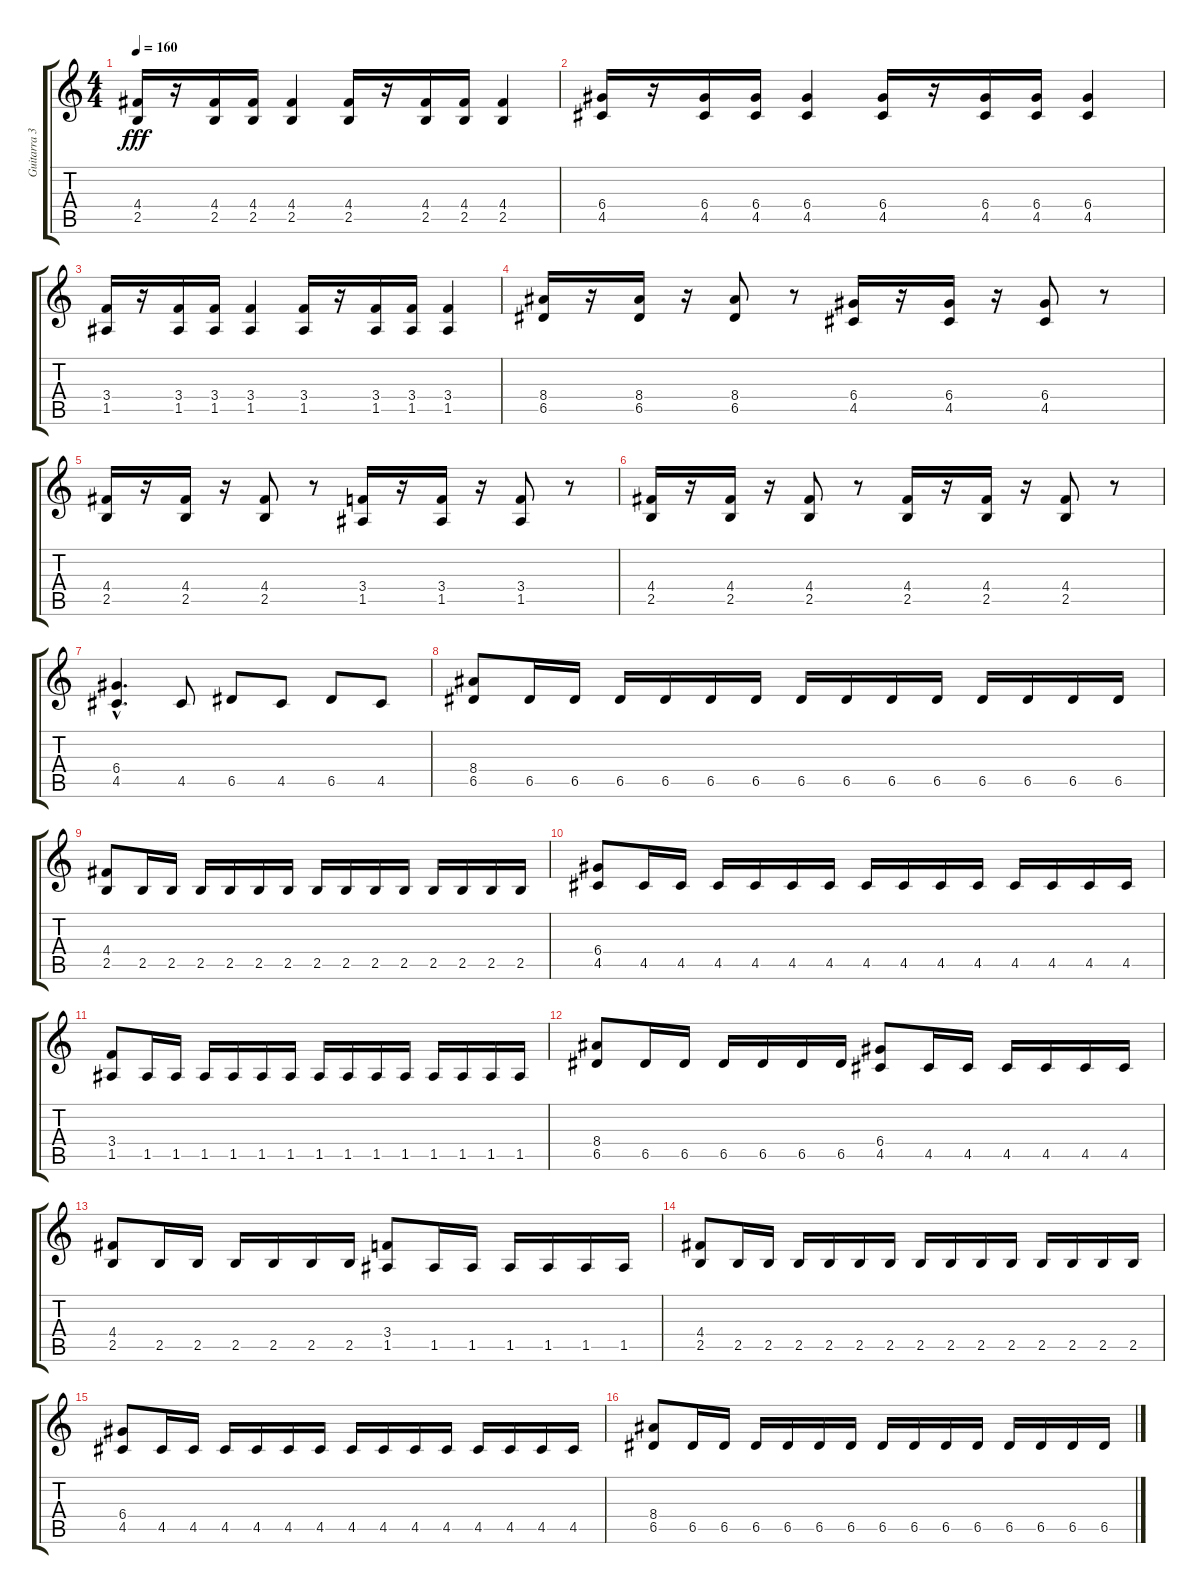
\track ("Guitarra 3" "Guitarra 3") {instrument overdrivenguitar}
\staff {score tabs}
\tuning (E4 B3 G3 D3 A2 E2) {hide}
\ts (4 4)
\tempo 160
\clef g2
\ks c
(4.4 2.5).16{dy fff} r.16 (4.4 2.5).16 (4.4 2.5).16 (4.4 2.5).4 (4.4 2.5).16 r.16 (4.4 2.5).16 (4.4 2.5).16 (4.4 2.5).4 |
(6.4 4.5).16 r.16 (6.4 4.5).16 (6.4 4.5).16 (6.4 4.5).4 (6.4 4.5).16 r.16 (6.4 4.5).16 (6.4 4.5).16 (6.4 4.5).4 |
(3.4 1.5).16 r.16 (3.4 1.5).16 (3.4 1.5).16 (3.4 1.5).4 (3.4 1.5).16 r.16 (3.4 1.5).16 (3.4 1.5).16 (3.4 1.5).4 |
(8.4 6.5).16 r.16 (8.4 6.5).16 r.16 (8.4 6.5).8 r.8 (6.4 4.5).16 r.16 (6.4 4.5).16 r.16 (6.4 4.5).8 r.8 |
(4.4 2.5).16 r.16 (4.4 2.5).16 r.16 (4.4 2.5).8 r.8 (3.4 1.5).16 r.16 (3.4 1.5).16 r.16 (3.4 1.5).8 r.8 |
(4.4 2.5).16 r.16 (4.4 2.5).16 r.16 (4.4 2.5).8 r.8 (4.4 2.5).16 r.16 (4.4 2.5).16 r.16 (4.4 2.5).8 r.8 |
(6.4{hac} 4.5{hac}).4{d} 4.5.8 6.5.8 4.5.8 6.5.8 4.5.8 |
(8.4 6.5).8 6.5.16 6.5.16 6.5.16 6.5.16 6.5.16 6.5.16 6.5.16 6.5.16 6.5.16 6.5.16 6.5.16 6.5.16 6.5.16 6.5.16 |
(4.4 2.5).8 2.5.16 2.5.16 2.5.16 2.5.16 2.5.16 2.5.16 2.5.16 2.5.16 2.5.16 2.5.16 2.5.16 2.5.16 2.5.16 2.5.16 |
(6.4 4.5).8 4.5.16 4.5.16 4.5.16 4.5.16 4.5.16 4.5.16 4.5.16 4.5.16 4.5.16 4.5.16 4.5.16 4.5.16 4.5.16 4.5.16 |
(3.4 1.5).8 1.5.16 1.5.16 1.5.16 1.5.16 1.5.16 1.5.16 1.5.16 1.5.16 1.5.16 1.5.16 1.5.16 1.5.16 1.5.16 1.5.16 |
(8.4 6.5).8 6.5.16 6.5.16 6.5.16 6.5.16 6.5.16 6.5.16 (6.4 4.5).8 4.5.16 4.5.16 4.5.16 4.5.16 4.5.16 4.5.16 |
(4.4 2.5).8 2.5.16 2.5.16 2.5.16 2.5.16 2.5.16 2.5.16 (3.4 1.5).8 1.5.16 1.5.16 1.5.16 1.5.16 1.5.16 1.5.16 |
(4.4 2.5).8 2.5.16 2.5.16 2.5.16 2.5.16 2.5.16 2.5.16 2.5.16 2.5.16 2.5.16 2.5.16 2.5.16 2.5.16 2.5.16 2.5.16 |
(6.4 4.5).8 4.5.16 4.5.16 4.5.16 4.5.16 4.5.16 4.5.16 4.5.16 4.5.16 4.5.16 4.5.16 4.5.16 4.5.16 4.5.16 4.5.16 |
(8.4 6.5).8 6.5.16 6.5.16 6.5.16 6.5.16 6.5.16 6.5.16 6.5.16 6.5.16 6.5.16 6.5.16 6.5.16 6.5.16 6.5.16 6.5.16
